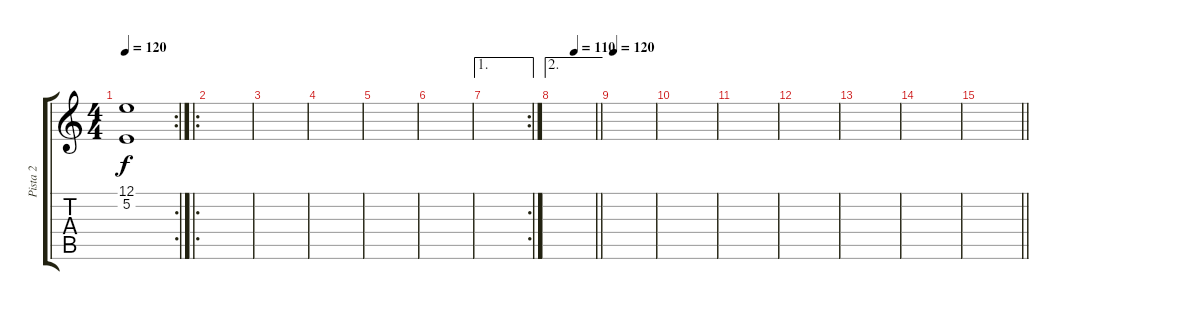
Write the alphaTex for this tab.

\track ("Pista 2" "Pista 2") {instrument violin}
\staff {score tabs}
\tuning (E4 B3 G3 D3 A2 E2) {hide}
\rc 2
\ts (4 4)
\tempo 120
\clef g2
\ks c
(12.1{t} 5.2{t}).1{dy f} |
\ro
|
|
|
|
|
\ae 1
\rc 2
|
\ae 2
\tempo (110 0.5)
\barLineRight lightlight
|
\tempo 120
|
|
|
|
|
|
\barLineRight lightlight
